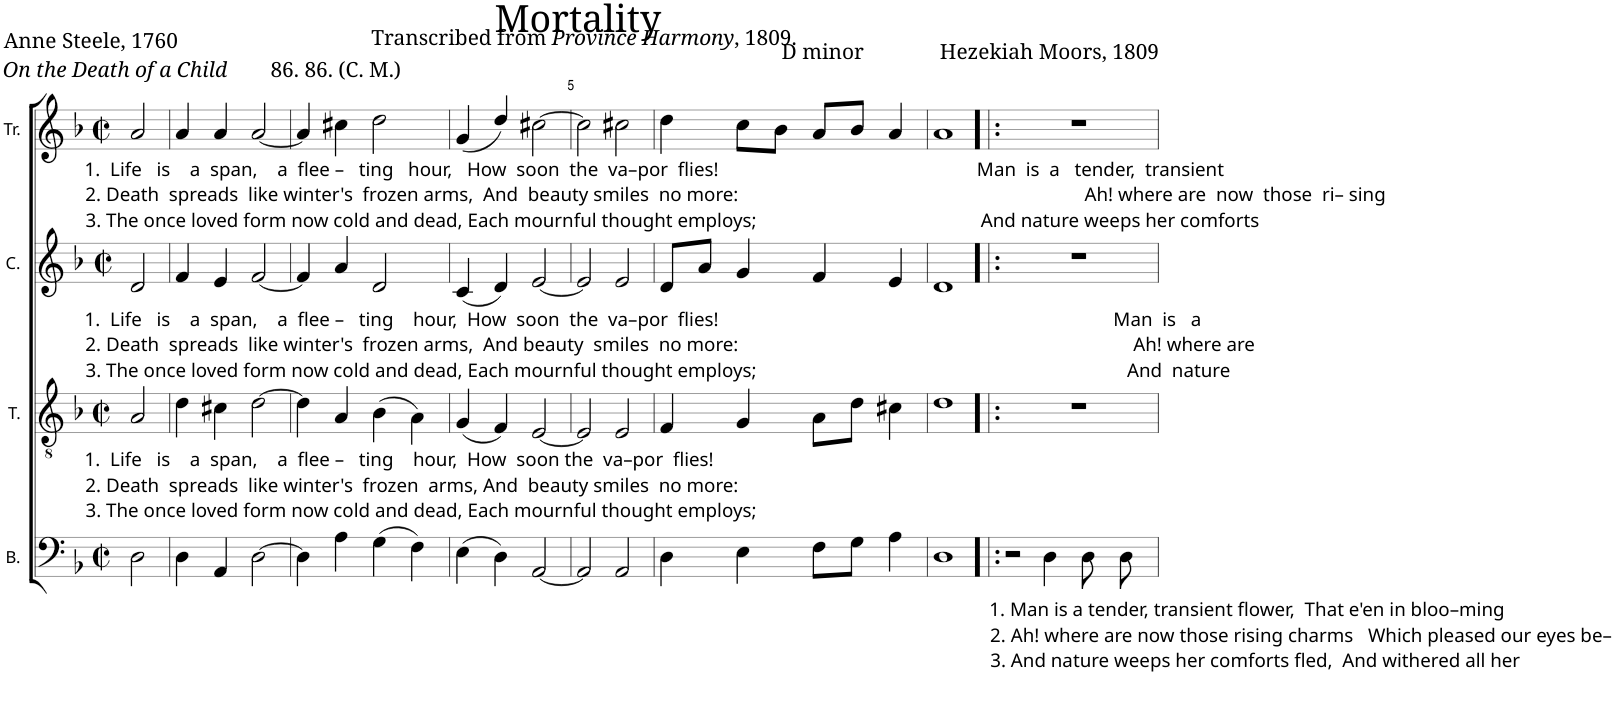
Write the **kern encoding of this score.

**kern	**kern	**kern	**kern
*part4	*part3	*part2	*part1
*staff4	*staff3	*staff2	*staff1
*I"B.	*I"T.	*I"C.	*I"Tr.
*I'B.	*I'T.	*I'C.	*I'Tr.
*clefF4	*clefGv2	*clefG2	*clefG2
*k[b-]	*k[b-]	*k[b-]	*k[b-]
*M2/2	*M2/2	*M2/2	*M2/2
*met(c|)	*met(c|)	*met(c|)	*met(c|)
=1	=1	=1	=1
!	!	!	!LO:TX:b:t=1.  Life   is    a  span,    a  flee –   ting   hour,   How  soon  the  va–por  flies!                                                     Man  is  a   tender,  transient
!	!	!	!LO:TX:b:t=2. Death  spreads  like winter's  frozen arms,  And  beauty smiles  no more&colon;
!	!	!	!LO:TX:b:t=Ah! where are  now  those  ri– sing
!	!	!	!LO:TX:b:t=3. The once loved form now cold and dead, Each mournful thought employs;                                              And nature weeps her comforts
!	!	!LO:TX:b:t=1.  Life   is    a  span,    a  flee –   ting    hour,  How  soon  the  va–por  flies!                                                                                 Man  is   a	!
!	!	!LO:TX:b:t=2. Death  spreads  like winter's  frozen arms,  And beauty  smiles  no more&colon;	!
!	!	!LO:TX:b:t=Ah! where are	!
!	!	!LO:TX:b:t=3. The once loved form now cold and dead, Each mournful thought employs;                                                                            And  nature	!
!	!LO:TX:b:t=1.  Life   is    a  span,    a  flee –   ting    hour,  How  soon the  va–por  flies!	!	!
!	!LO:TX:b:t=2. Death  spreads  like winter's  frozen  arms, And  beauty smiles  no more&colon;	!	!
!	!LO:TX:b:t=3. The once loved form now cold and dead, Each mournful thought employs;	!	!
2D\	2A/	2d/	2a/
=2	=2	=2	=2
4D\	4d\	4f/	4a/
4AA/	4c#X\	4e/	4a/
[2D\	[2d\	[2f/	[2a/
=3	=3	=3	=3
4D\]	4d\]	4f/]	4a/]
4A\	4A/	4a/	4cc#X\
(4G\	(4B-\	2d/	2dd\
4F\)	4A\)	.	.
=4	=4	=4	=4
(4E\	(4G/	(4c/	(4g/
4D\)	4F/)	4d/)	4dd/)
[2AA/	[2E/	[2e/	[2cc#X\
=5	=5	=5	=5
2AA/]	2E/]	2e/]	2cc#\]
2AA/	2E/	2e/	2cc#X\
=6	=6	=6	=6
4D\	4F/	8d/L	4dd\
.	.	8a/J	.
4E\	4G/	4g/	8cc\L
.	.	.	8b-\J
8F\L	8A\L	4f/	8a/L
8G\J	8d\J	.	8b-/J
4A\	4c#X\	4e/	4a/
=7	=7	=7	=7
1D	1d	1d	1a
=8!|:	=8!|:	=8!|:	=8!|:
2r	1r	1r	1r
!LO:TX:b:t=1. Man is a tender, transient flower,  That e'en in bloo–ming	!	!	!
!LO:TX:b:t=2.	!	!	!
!LO:TX:b:t=Ah! where are now those rising charms   Which pleased our eyes be–	!	!	!
!LO:TX:b:t=3. And nature weeps her comforts fled,  And withered all her	!	!	!
4D\	.	.	.
8D\	.	.	.
8D\	.	.	.
=	=	=	=
*-	*-	*-	*-
